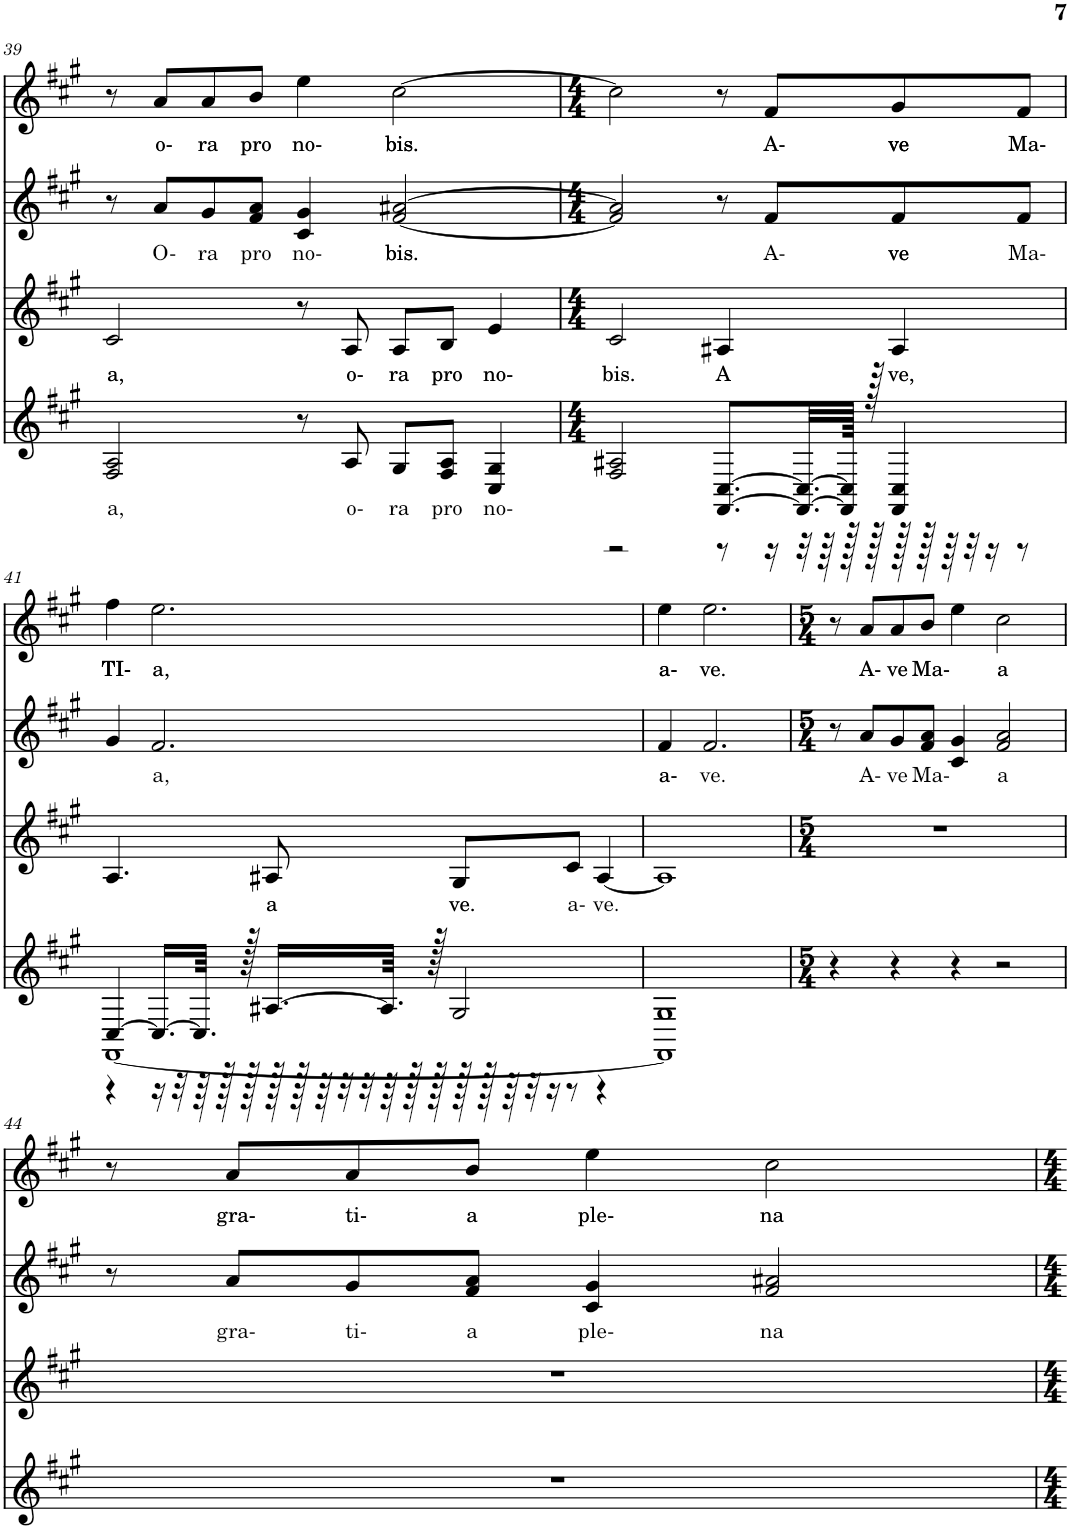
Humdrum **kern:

**kern	**text	**kern	**text	**kern	**text	**kern	**text
*part4	*part4	*part3	*part3	*part2	*part2	*part1	*part1
*staff4	*staff4	*staff3	*staff3	*staff2	*staff2	*staff1	*staff1
*I"Grand Piano, Bass	*	*I"Grand Piano, Tenor	*	*I"Grand Piano, Alt	*	*I"Grand Piano, Sopran	*
*I'Pno	*	*I'Pno	*	*I'Pno	*	*I'Pno	*
!!LO:PB:g=z
*clefG2	*	*clefG2	*	*clefG2	*	*clefG2	*
*k[f#c#g#]	*	*k[f#c#g#]	*	*k[f#c#g#]	*	*k[f#c#g#]	*
*M5/4	*	*M5/4	*	*M5/4	*	*M5/4	*
=39	=39	=39	=39	=39	=39	=39	=39
!	!LO:LY:b	!	!LO:LY:b	!	!	!	!
2F#/ 2A/	a,	2c#/	a,	8r	.	8r	.
!	!	!	!	!	!LO:LY:b	!	!LO:LY:b
.	.	.	.	8a/L	O-	8a/L	o-
!	!	!	!	!	!LO:LY:b	!	!LO:LY:b
.	.	.	.	8g#/	ra	8a/	ra
!	!	!	!	!	!LO:LY:b	!	!LO:LY:b
.	.	.	.	8f#/ 8a/J	pro	8b/J	pro
!	!	!	!	!	!LO:LY:b	!	!LO:LY:b
8r	.	8r	.	4c#/ 4g#/	no-	4ee\	no-
!	!LO:LY:b	!	!LO:LY:b	!	!	!	!
8A/	o-	8A/	o-	.	.	.	.
!	!LO:LY:b	!	!LO:LY:b	!	!LO:LY:b	!	!LO:LY:b
8G#/L	ra	8A/L	ra	[2f#/ [2a#X/	bis.	[2cc#\	bis.
!	!LO:LY:b	!	!LO:LY:b	!	!	!	!
8F#/ 8A/J	pro	8B/J	pro	.	.	.	.
!	!LO:LY:b	!	!LO:LY:b	!	!	!	!
4C#/ 4G#/	no-	4e/	no-	.	.	.	.
=40	=40	=40	=40	=40	=40	=40	=40
*M4/4	*	*M4/4	*	*M4/4	*	*M4/4	*
*^	*	*	*	*	*	*	*
!	!	!	!	!LO:LY:b	!	!	!	!
2F#/ 2A#X/	2r	.	2c#/	bis.	2f#/] 2a#/]	.	2cc#\]	.
!	!	!	!	!LO:LY:b	!	!	!	!
[8.FF#/ [8.C#/L	8r	.	4A#X/	A	8r	.	8r	.
!	!	!	!	!	!	!LO:LY:b	!	!LO:LY:b
.	16r	.	.	.	8f#/L	A-	8f#/L	A-
32.FF#/_ 32.C#/_LL	32r	.	.	.	.	.	.	.
.	64r	.	.	.	.	.	.	.
128FF#/] 128C#/]JJJkk	128r	.	.	.	.	.	.	.
128r	128r	.	.	.	.	.	.	.
!	!	!	!	!LO:LY:b	!	!LO:LY:b	!	!LO:LY:b
4FF#/ 4C#/	128r	.	4A#/	ve,	8f#/	ve	8g#/	ve
.	128r	.	.	.	.	.	.	.
.	64r	.	.	.	.	.	.	.
.	32r	.	.	.	.	.	.	.
.	16r	.	.	.	.	.	.	.
!	!	!	!	!	!	!LO:LY:b	!	!LO:LY:b
.	8r	.	.	.	8f#/J	Ma-	8f#/J	Ma-
!!LO:LB:g=z
=41	=41	=41	=41	=41	=41	=41	=41	=41
*	*^	*	*	*	*	*	*	*
!	!	!	!	!	!	!	!	!	!LO:LY:b
[4C#/	[1FF#	4r	.	4.A/	.	4g#/	.	4ff#\	TI-
!	!	!	!	!	!	!	!LO:LY:b	!	!LO:LY:b
16.C#/LL_	.	16r	.	.	.	2.f#/	a,	2.ee\	a,
.	.	32r	.	.	.	.	.	.	.
64.C#/JJkk]	.	64r	.	.	.	.	.	.	.
.	.	128r	.	.	.	.	.	.	.
128r	.	128r	.	.	.	.	.	.	.
!	!	!	!	!	!LO:LY:b	!	!	!	!
[16.A#X/LL	.	128r	.	8A#X/	a	.	.	.	.
.	.	128r	.	.	.	.	.	.	.
.	.	64r	.	.	.	.	.	.	.
.	.	32r	.	.	.	.	.	.	.
.	.	32r	.	.	.	.	.	.	.
64.A#/JJkk]	.	64r	.	.	.	.	.	.	.
.	.	128r	.	.	.	.	.	.	.
128r	.	128r	.	.	.	.	.	.	.
!	!	!	!	!	!LO:LY:b	!	!	!	!
2G#/	.	128r	.	8G#/L	ve.	.	.	.	.
.	.	128r	.	.	.	.	.	.	.
.	.	64r	.	.	.	.	.	.	.
.	.	32r	.	.	.	.	.	.	.
.	.	16r	.	.	.	.	.	.	.
!	!	!	!	!	!LO:LY:b	!	!	!	!
.	.	8r	.	8c#/J	a-	.	.	.	.
!	!	!	!	!	!LO:LY:b	!	!	!	!
.	.	4r	.	[4A#/	ve.	.	.	.	.
=42	=42	=42	=42	=42	=42	=42	=42	=42	=42
!	!	!	!	!	!	!	!LO:LY:b	!	!LO:LY:b
*	*v	*v	*	*	*	*	*	*	*
1G#	1FF#]	.	1A#]	.	4f#/	a-	4ee\	a-
!	!	!	!	!	!	!LO:LY:b	!	!LO:LY:b
.	.	.	.	.	2.f#/	ve.	2.ee\	ve.
*v	*v	*	*	*	*	*	*	*
=43	=43	=43	=43	=43	=43	=43	=43
*M5/4	*	*M5/4	*	*M5/4	*	*M5/4	*
4r	.	4%5r	.	8r	.	8r	.
!	!	!	!	!	!LO:LY:b	!	!LO:LY:b
.	.	.	.	8a/L	A-	8a/L	A-
!	!	!	!	!	!LO:LY:b	!	!LO:LY:b
4r	.	.	.	8g#/	ve	8a/	ve
!	!	!	!	!	!LO:LY:b	!	!LO:LY:b
.	.	.	.	8f#/ 8a/J	Ma-	8b/J	Ma-
4r	.	.	.	4c#/ 4g#/	.	4ee\	.
!	!	!	!	!	!LO:LY:b	!	!LO:LY:b
2r	.	.	.	2f#/ 2a/	a	2cc#\	a
!!LO:LB:g=z
=44	=44	=44	=44	=44	=44	=44	=44
4%5r	.	4%5r	.	8r	.	8r	.
!	!	!	!	!	!LO:LY:b	!	!LO:LY:b
.	.	.	.	8a/L	gra-	8a/L	gra-
!	!	!	!	!	!LO:LY:b	!	!LO:LY:b
.	.	.	.	8g#/	ti-	8a/	ti-
!	!	!	!	!	!LO:LY:b	!	!LO:LY:b
.	.	.	.	8f#/ 8a/J	a	8b/J	a
!	!	!	!	!	!LO:LY:b	!	!LO:LY:b
.	.	.	.	4c#/ 4g#/	ple-	4ee\	ple-
!	!	!	!	!	!LO:LY:b	!	!LO:LY:b
.	.	.	.	2f#/ 2a#X/	na	2cc#\	na
=	=	=	=	=	=	=	=
*-	*-	*-	*-	*-	*-	*-	*-
